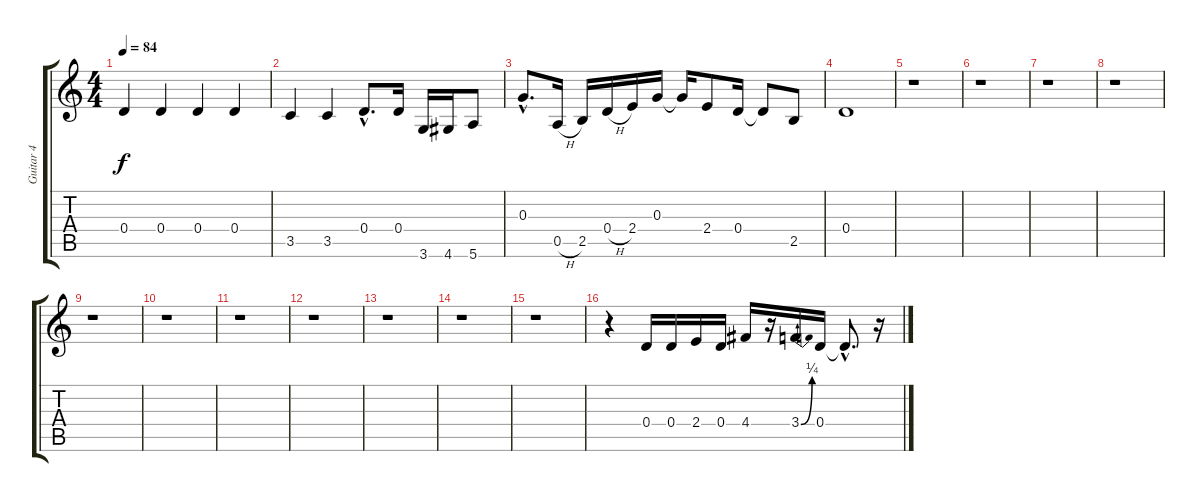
\track ("Guitar 4" "Guitar 4") {instrument acousticguitarsteel}
\staff {score tabs}
\tuning (E4 B3 G3 D3 A2 E2) {hide}
\ts (4 4)
\tempo 84
\clef g2
\ks c
0.4.4{dy f} 0.4.4 0.4.4 0.4.4 |
3.5.4 3.5.4 0.4{hac}.8{d} 0.4.16 3.6.16 4.6.16 5.6.8 |
0.3{hac}.8{d} 0.5{h}.16 2.5.16 0.4{h}.16 2.4.16 0.3.16 0.3{t}.16 2.4.8 0.4.16 0.4{t}.8 2.5.8 |
0.4.1 |
r.1 |
r.1 |
r.1 |
r.1 |
r.1 |
r.1 |
r.1 |
r.1 |
r.1 |
r.1 |
r.1 |
r.4 0.4.16 0.4.16 2.4.16 0.4.16 4.4.16 r.16 3.4{be (bend 0 0 60 1)}.16 0.4.16 0.4{hac t}.8{d} r.16
